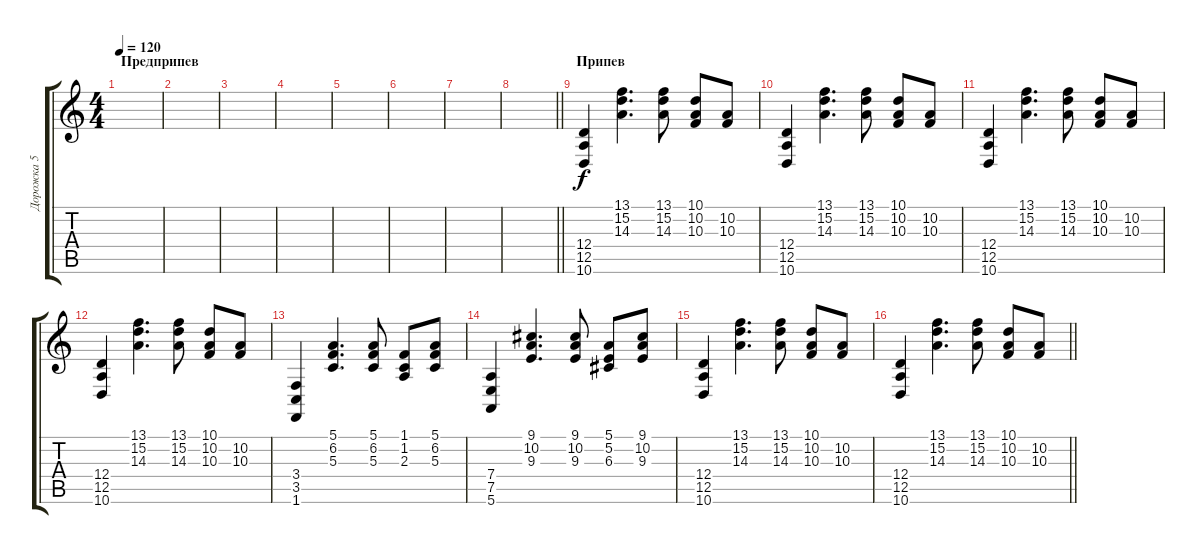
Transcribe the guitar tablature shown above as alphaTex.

\track ("Дорожка 5" "Дорожка 5") {instrument lead1square}
\staff {score tabs}
\tuning (E4 B3 G3 D3 A2 E2) {hide}
\ts (4 4)
\section ("" "Предприпев")
\tempo 120
\clef g2
\ks c
|
|
|
|
|
|
|
\barLineRight lightlight
|
\section ("" "Припев")
(12.4 12.5 10.6).4 (13.1 15.2 14.3).4{d} (13.1 15.2 14.3).8 (10.1 10.2 10.3).8 (10.2 10.3).8 |
(12.4 12.5 10.6).4 (13.1 15.2 14.3).4{d} (13.1 15.2 14.3).8 (10.1 10.2 10.3).8 (10.2 10.3).8 |
(12.4 12.5 10.6).4 (13.1 15.2 14.3).4{d} (13.1 15.2 14.3).8 (10.1 10.2 10.3).8 (10.2 10.3).8 |
(12.4 12.5 10.6).4 (13.1 15.2 14.3).4{d} (13.1 15.2 14.3).8 (10.1 10.2 10.3).8 (10.2 10.3).8 |
(3.4 3.5 1.6).4 (5.1 6.2 5.3).4{d} (5.1 6.2 5.3).8 (1.1 1.2 2.3).8 (5.1 6.2 5.3).8 |
(7.4 7.5 5.6).4 (9.1 10.2 9.3).4{d} (9.1 10.2 9.3).8 (5.1 5.2 6.3).8 (9.1 10.2 9.3).8 |
(12.4 12.5 10.6).4 (13.1 15.2 14.3).4{d} (13.1 15.2 14.3).8 (10.1 10.2 10.3).8 (10.2 10.3).8 |
\barLineRight lightlight
(12.4 12.5 10.6).4 (13.1 15.2 14.3).4{d} (13.1 15.2 14.3).8 (10.1 10.2 10.3).8 (10.2 10.3).8
